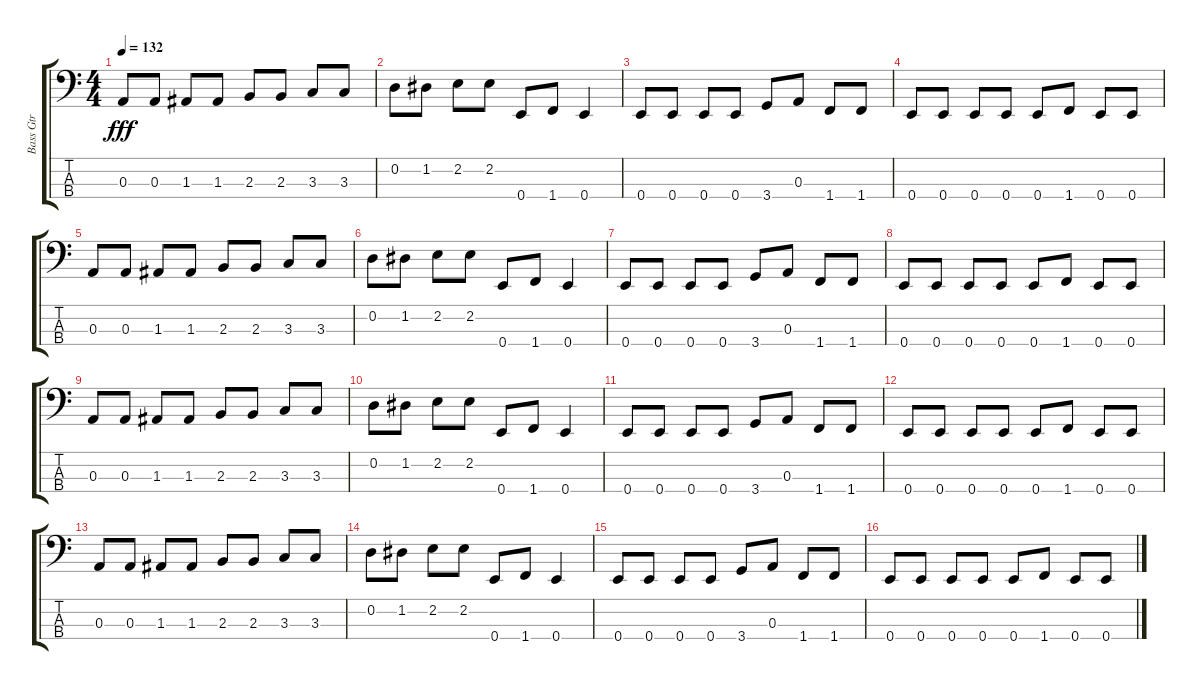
\track ("Bass Gtr" "Bass Gtr") {instrument electricbasspick}
\staff {score tabs}
\tuning (G2 D2 A1 E1) {hide}
\ts (4 4)
\tempo 132
\clef f4
\ks c
0.3.8{dy fff} 0.3.8 1.3.8 1.3.8 2.3.8 2.3.8 3.3.8 3.3.8 |
0.2.8 1.2.8 2.2.8 2.2.8 0.4.8 1.4.8 0.4.4 |
0.4.8 0.4.8 0.4.8 0.4.8 3.4.8 0.3.8 1.4.8 1.4.8 |
0.4.8 0.4.8 0.4.8 0.4.8 0.4.8 1.4.8 0.4.8 0.4.8 |
0.3.8 0.3.8 1.3.8 1.3.8 2.3.8 2.3.8 3.3.8 3.3.8 |
0.2.8 1.2.8 2.2.8 2.2.8 0.4.8 1.4.8 0.4.4 |
0.4.8 0.4.8 0.4.8 0.4.8 3.4.8 0.3.8 1.4.8 1.4.8 |
0.4.8 0.4.8 0.4.8 0.4.8 0.4.8 1.4.8 0.4.8 0.4.8 |
0.3.8 0.3.8 1.3.8 1.3.8 2.3.8 2.3.8 3.3.8 3.3.8 |
0.2.8 1.2.8 2.2.8 2.2.8 0.4.8 1.4.8 0.4.4 |
0.4.8 0.4.8 0.4.8 0.4.8 3.4.8 0.3.8 1.4.8 1.4.8 |
0.4.8 0.4.8 0.4.8 0.4.8 0.4.8 1.4.8 0.4.8 0.4.8 |
0.3.8 0.3.8 1.3.8 1.3.8 2.3.8 2.3.8 3.3.8 3.3.8 |
0.2.8 1.2.8 2.2.8 2.2.8 0.4.8 1.4.8 0.4.4 |
0.4.8 0.4.8 0.4.8 0.4.8 3.4.8 0.3.8 1.4.8 1.4.8 |
0.4.8 0.4.8 0.4.8 0.4.8 0.4.8 1.4.8 0.4.8 0.4.8
